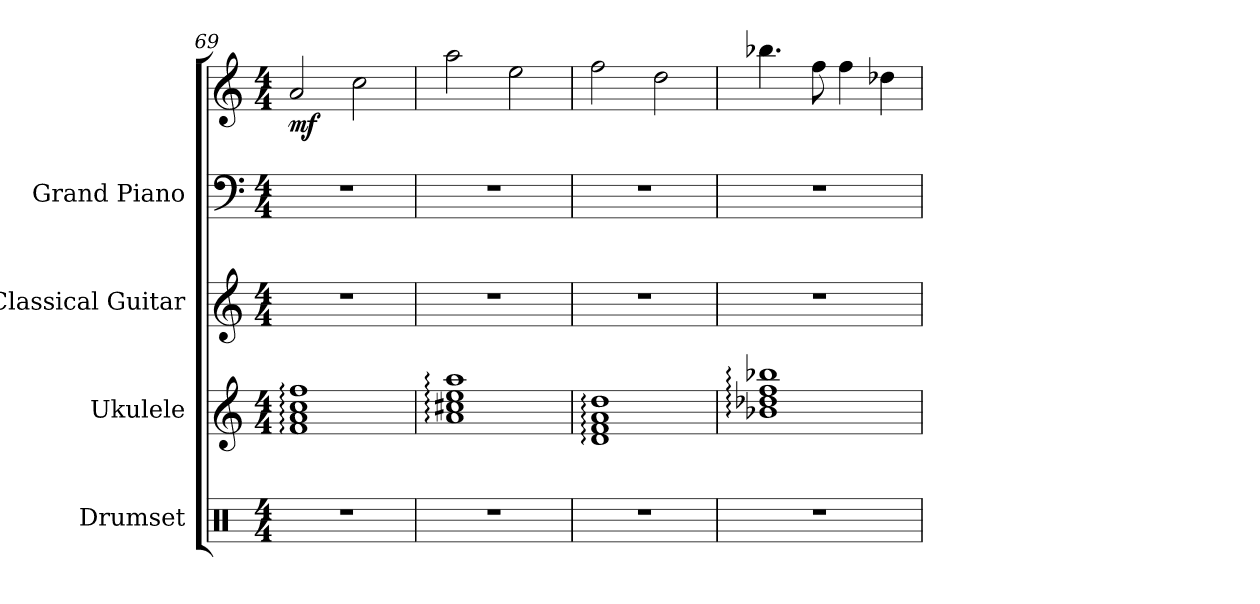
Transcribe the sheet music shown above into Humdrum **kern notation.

**kern	**kern	**kern	**kern	**kern	**dynam
*part4	*part3	*part2	*part1	*part1	*part1
*staff5	*staff4	*staff3	*staff2	*staff1	*staff1/2
*I"Drumset	*I"Ukulele	*I"Classical Guitar	*I"Grand Piano	*	*
*I'Drs.	*I'Uk.	*I'Guit.	*I'Pno.	*	*
*clefX	*clefG2	*clefG2	*clefF4	*clefG2	*
*k[]	*k[]	*k[]	*k[]	*k[]	*
*M4/4	*M4/4	*M4/4	*M4/4	*M4/4	*
=69	=69	=69	=69	=69	=69
!	!	!	!	!	!LO:DY:b
1r	1f: 1a: 1cc: 1ff:	1r	1r	2a/	mf
.	.	.	.	2cc\	.
=70	=70	=70	=70	=70	=70
1r	1a: 1cc#X: 1ee: 1aa:	1r	1r	2aa\	.
.	.	.	.	2ee\	.
!!LO:PB:g=z
=71	=71	=71	=71	=71	=71
1r	1d: 1f: 1a: 1dd:	1r	1r	2ff\	.
.	.	.	.	2dd\	.
=72	=72	=72	=72	=72	=72
1r	1b-X: 1dd-X: 1ff: 1bb-X:	1r	1r	4.bb-X\	.
.	.	.	.	8ff\	.
.	.	.	.	4ff\	.
.	.	.	.	4dd-X\	.
=	=	=	=	=	=
*-	*-	*-	*-	*-	*-
